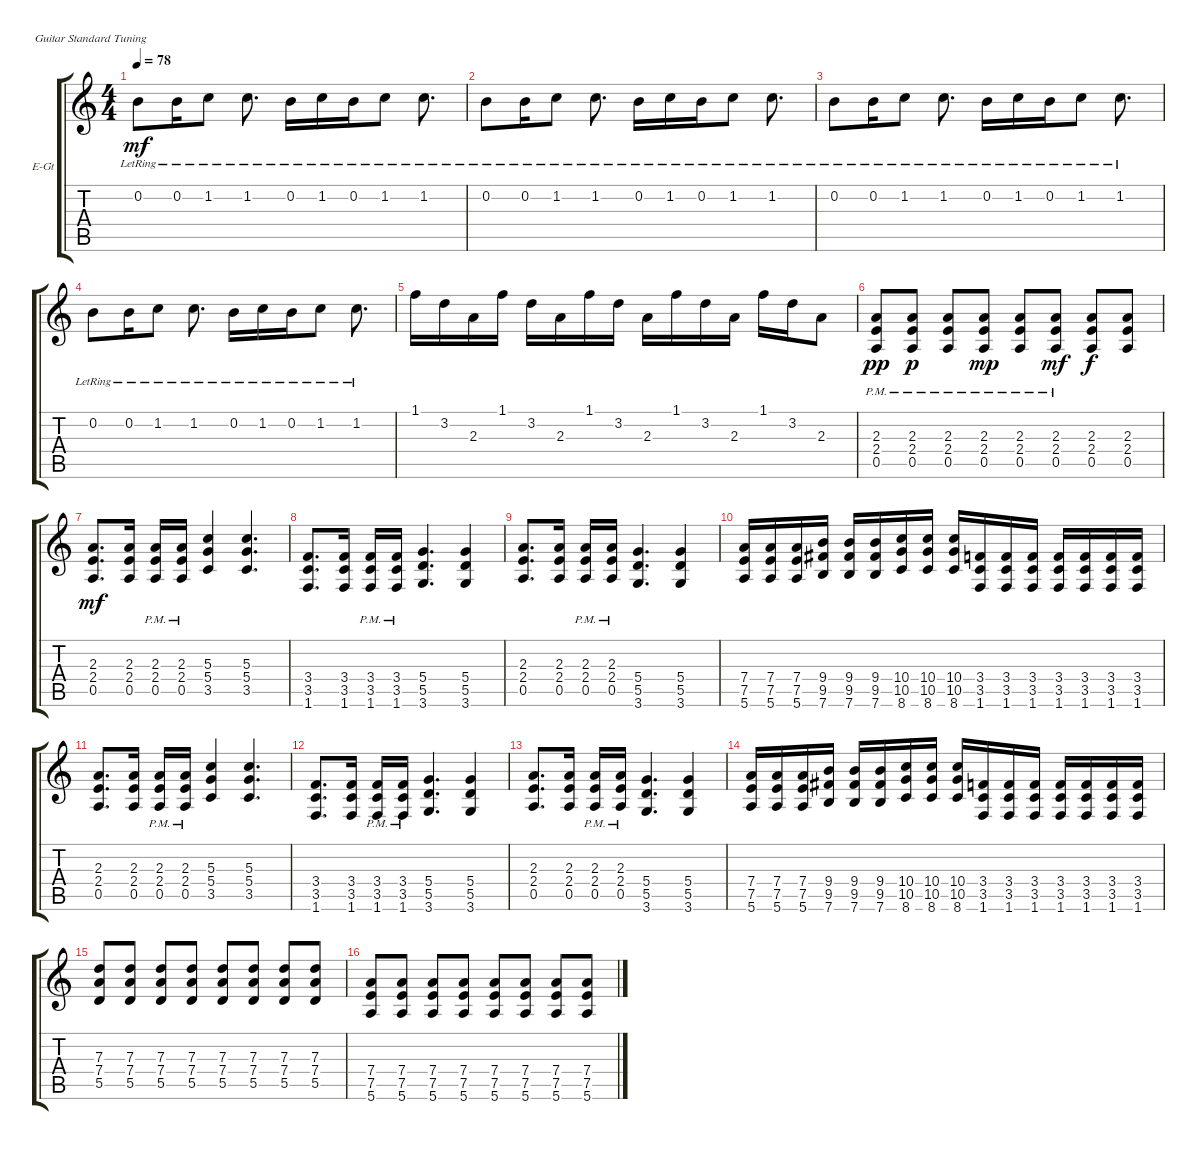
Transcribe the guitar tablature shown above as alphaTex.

\bracketExtendMode groupsimilarinstruments
\firstSystemTrackNameOrientation horizontal
\otherSystemsTrackNameOrientation horizontal
\track ("Electric Guitar 1" "E-Gt") {instrument distortionguitar}
\staff {score tabs}
\tuning (E4 B3 G3 D3 A2 E2)
\ts (4 4)
\tempo 78
\clef g2
\ks c
0.2{lr}.8{dy mf} 0.2{lr}.16 1.2{lr}.8 1.2{lr}.8{d} 0.2{lr}.16 1.2{lr}.16 0.2{lr}.16 1.2{lr}.8 1.2{lr}.8{d} |
0.2{lr}.8 0.2{lr}.16 1.2{lr}.8 1.2{lr}.8{d} 0.2{lr}.16 1.2{lr}.16 0.2{lr}.16 1.2{lr}.8 1.2{lr}.8{d} |
0.2{lr}.8 0.2{lr}.16 1.2{lr}.8 1.2{lr}.8{d} 0.2{lr}.16 1.2{lr}.16 0.2{lr}.16 1.2{lr}.8 1.2{lr}.8{d} |
0.2{lr}.8 0.2{lr}.16 1.2{lr}.8 1.2{lr}.8{d} 0.2{lr}.16 1.2{lr}.16 0.2{lr}.16 1.2{lr}.8 1.2{lr}.8{d} |
1.1.16 3.2.16 2.3.16 1.1.16 3.2.16 2.3.16 1.1.16 3.2.16 2.3.16 1.1.16 3.2.16 2.3.16 1.1.16 3.2.16 2.3.8 |
(2.4{pm} 2.3{pm} 0.5{pm}).8{dy pp} (2.4{pm} 2.3{pm} 0.5{pm}).8{dy p} (2.4{pm} 2.3{pm} 0.5{pm}).8 (2.4{pm} 2.3{pm} 0.5{pm}).8{dy mp} (2.4{pm} 2.3{pm} 0.5{pm}).8 (2.4{pm} 2.3{pm} 0.5{pm}).8{dy mf} (2.4 2.3 0.5).8{dy f} (2.4 2.3 0.5).8 |
(2.4 2.3 0.5).8{d dy mf} (2.4 2.3 0.5).16 (2.4{pm} 2.3{pm} 0.5{pm}).16 (2.4{pm} 2.3{pm} 0.5{pm}).16 (5.4 5.3 3.5).4 (5.3 5.4 3.5).4{d} |
(3.4 3.5 1.6).8{d} (3.4 3.5 1.6).16 (3.4{pm} 3.5{pm} 1.6{pm}).16 (3.4{pm} 3.5{pm} 1.6{pm}).16 (5.4 5.5 3.6).4{d} (5.4 5.5 3.6).4 |
(2.4 2.3 0.5).8{d} (2.4 2.3 0.5).16 (2.4{pm} 2.3{pm} 0.5{pm}).16 (2.4{pm} 2.3{pm} 0.5{pm}).16 (5.4 5.5 3.6).4{d} (5.4 5.5 3.6).4 |
(5.6 7.5 7.4).16 (5.6 7.5 7.4).16 (5.6 7.5 7.4).16 (7.6 9.5 9.4).16 (7.6 9.5 9.4).16 (7.6 9.5 9.4).16 (8.6 10.5 10.4).16 (8.6 10.5 10.4).16 (8.6 10.5 10.4).16 (3.4 3.5 1.6).16 (3.4 3.5 1.6).16 (3.4 3.5 1.6).16 (3.4 3.5 1.6).16 (3.4 3.5 1.6).16 (3.4 3.5 1.6).16 (3.4 3.5 1.6).16 |
(2.4 2.3 0.5).8{d} (2.4 2.3 0.5).16 (2.4{pm} 2.3{pm} 0.5{pm}).16 (2.4{pm} 2.3{pm} 0.5{pm}).16 (5.4 5.3 3.5).4 (5.3 5.4 3.5).4{d} |
(3.4 3.5 1.6).8{d} (3.4 3.5 1.6).16 (3.4{pm} 3.5{pm} 1.6{pm}).16 (3.4{pm} 3.5{pm} 1.6{pm}).16 (5.4 5.5 3.6).4{d} (5.4 5.5 3.6).4 |
(2.4 2.3 0.5).8{d} (2.4 2.3 0.5).16 (2.4{pm} 2.3{pm} 0.5{pm}).16 (2.4{pm} 2.3{pm} 0.5{pm}).16 (5.4 5.5 3.6).4{d} (5.4 5.5 3.6).4 |
(5.6 7.5 7.4).16 (5.6 7.5 7.4).16 (5.6 7.5 7.4).16 (7.6 9.5 9.4).16 (7.6 9.5 9.4).16 (7.6 9.5 9.4).16 (8.6 10.5 10.4).16 (8.6 10.5 10.4).16 (8.6 10.5 10.4).16 (3.4 3.5 1.6).16 (3.4 3.5 1.6).16 (3.4 3.5 1.6).16 (3.4 3.5 1.6).16 (3.4 3.5 1.6).16 (3.4 3.5 1.6).16 (3.4 3.5 1.6).16 |
(5.5 7.4 7.3).8 (5.5 7.4 7.3).8 (5.5 7.4 7.3).8 (5.5 7.4 7.3).8 (5.5 7.4 7.3).8 (5.5 7.4 7.3).8 (5.5 7.4 7.3).8 (5.5 7.4 7.3).8 |
(7.4 7.5 5.6).8 (7.4 7.5 5.6).8 (7.4 7.5 5.6).8 (7.4 7.5 5.6).8 (7.4 7.5 5.6).8 (7.4 7.5 5.6).8 (7.4 7.5 5.6).8 (7.4 7.5 5.6).8
